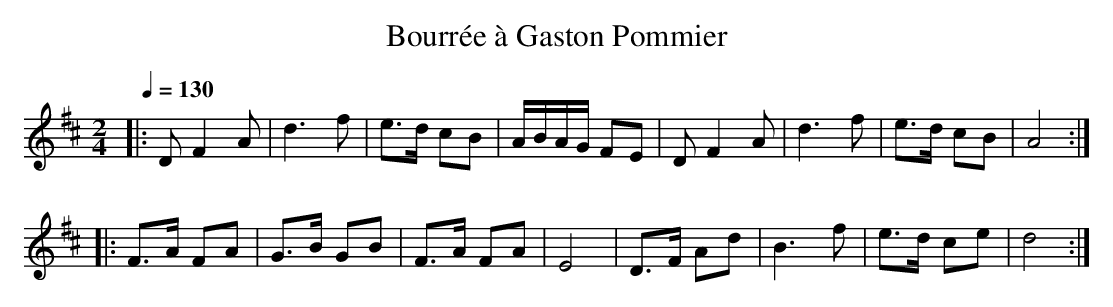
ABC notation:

X:1
T:Bourrée à Gaston Pommier
M:2/4
L:1/16
Q:1/4=130
K:D
|:D2F4A2|d6f2|e3d c2B2|ABAG F2E2|D2F4A2|d6f2|e3d c2B2|A8::
F3A F2A2|G3B G2B2|F3A F2A2|E8|D3F A2d2|B6f2|e3d c2e2|d8:|
